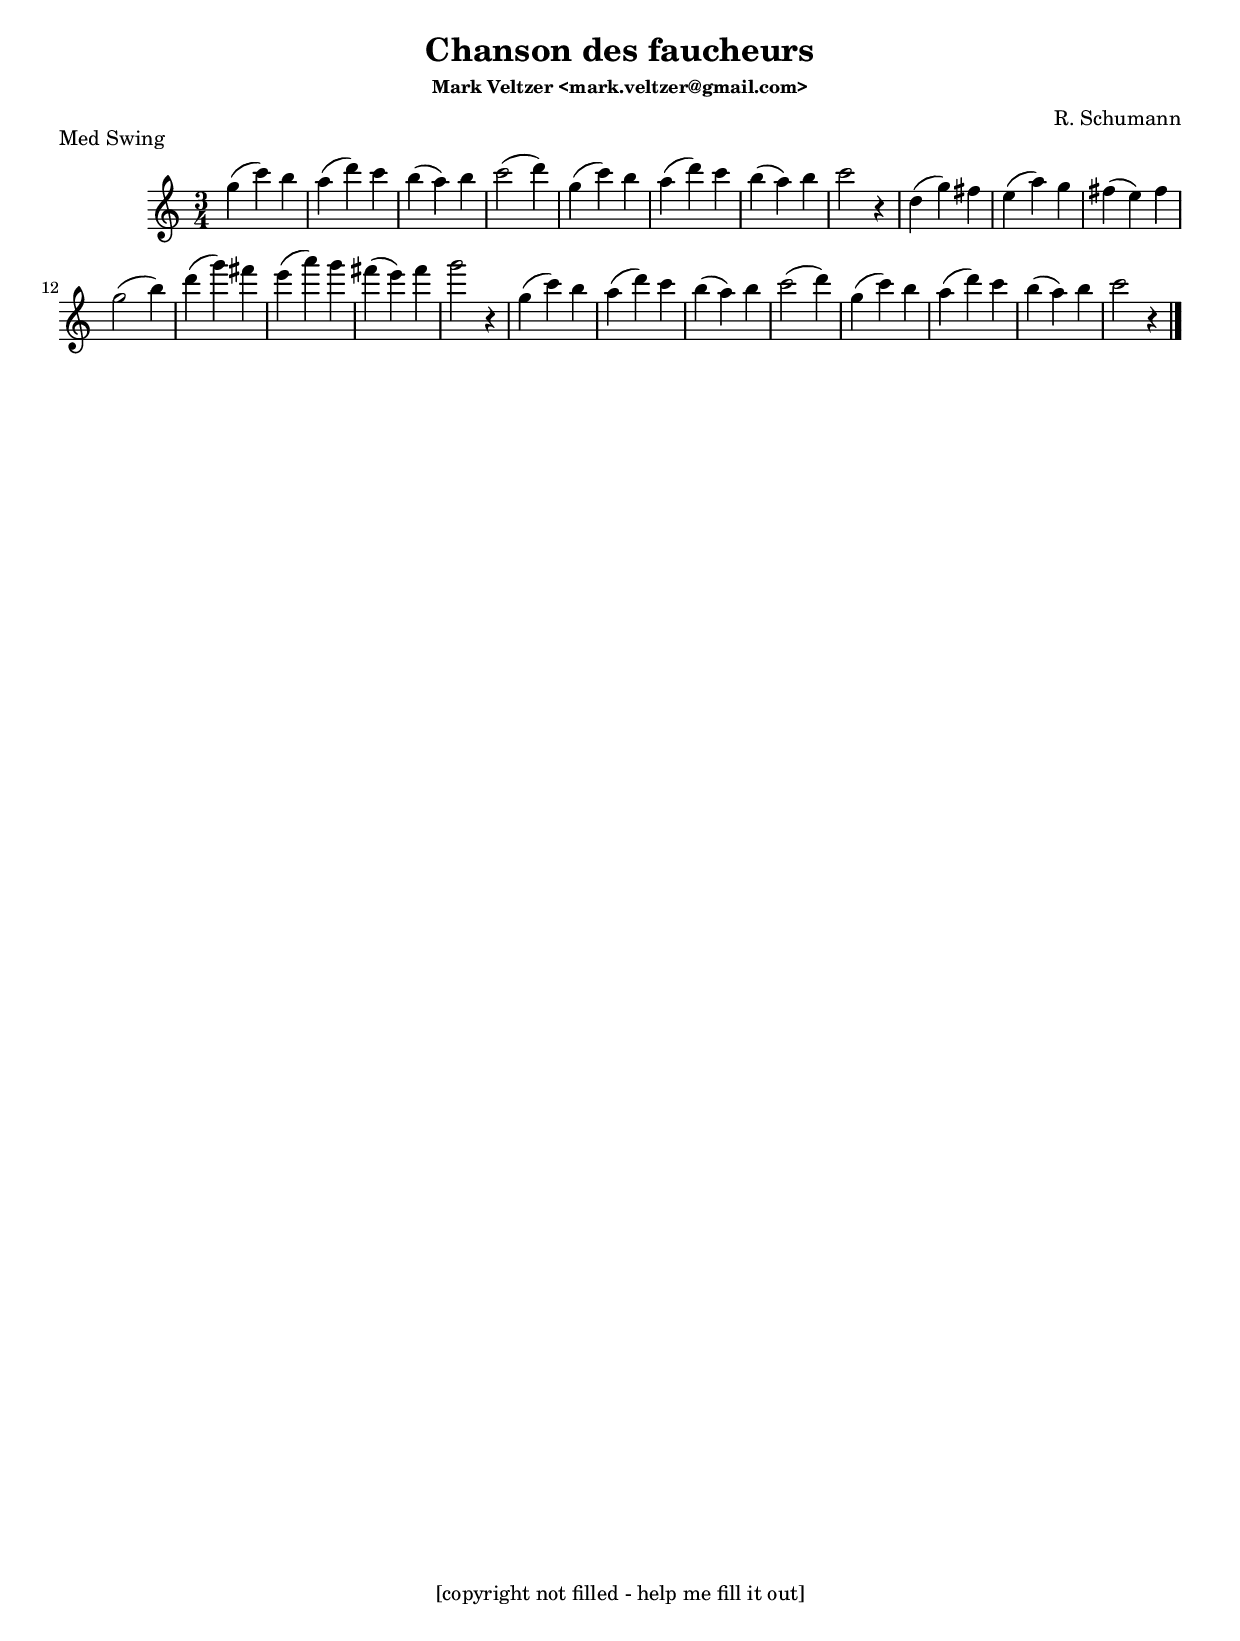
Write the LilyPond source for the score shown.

\include "src/include/common.lyi"
\header {
	title="Chanson des faucheurs"
	composer="R. Schumann"
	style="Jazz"
	piece="Med Swing"
}

tune=\relative g'' {
	\key c \major
	\time 3/4

	g4 ( c ) b | a ( d ) c | b ( a ) b | c2 ( d4 ) |
	g,4 ( c ) b | a ( d ) c | b ( a ) b | c2 r4 |

	d,4 ( g ) fis | e ( a ) g | fis ( e ) fis | g2 ( b4 ) |
	d4 ( g ) fis | e ( a ) g | fis ( e ) fis | g2 r4 |

	g,4 ( c ) b | a ( d ) c | b ( a ) b | c2 ( d4 ) |
	g,4 ( c ) b | a ( d ) c | b ( a ) b | c2 r4 \bar "|."
}

\score {
	<<
		\context Staff \tune
	>>
	\midi {}
	\layout {}
}

